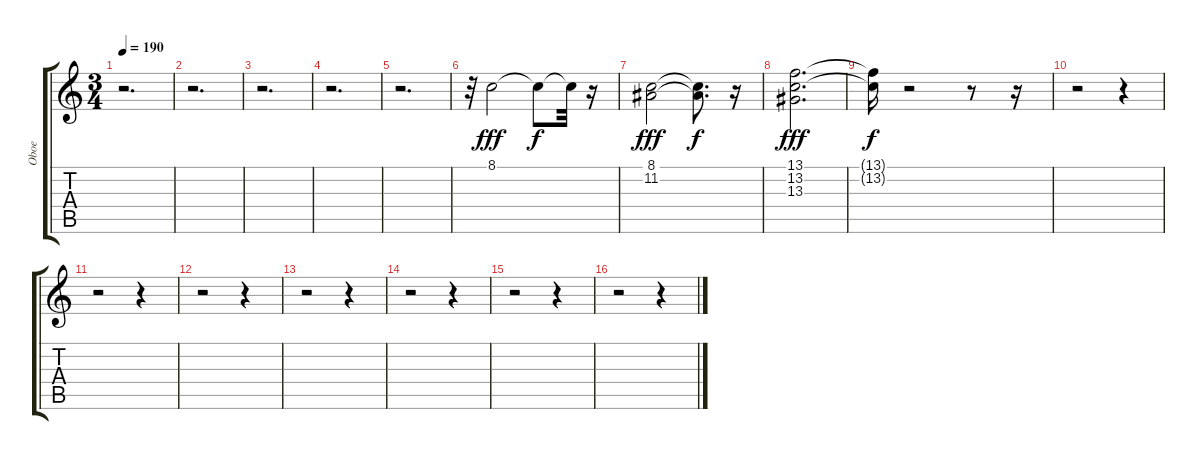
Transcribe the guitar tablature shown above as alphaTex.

\track ("Oboe" "Oboe") {instrument oboe}
\staff {score tabs}
\tuning (E4 B3 G3 D3 A2 E2) {hide}
\ts (3 4)
\tempo 190
\clef g2
\ks c
r.2{d dy f} |
r.2{d} |
r.2{d} |
r.2{d} |
r.2{d} |
r.32 8.1.2{dy fff} 8.1{t}.8{dy f} 8.1{t}.32 r.16 |
(8.1 11.2).2{dy fff} (8.1{t} 11.2{t}).8{d dy f} r.16 |
(13.1 13.2 13.3).2{d dy fff} |
(13.1{t} 13.2{t}).16{dy f} r.2 r.8 r.16 |
r.2 r.4 |
r.2 r.4 |
r.2 r.4 |
r.2 r.4 |
r.2 r.4 |
r.2 r.4 |
r.2 r.4
